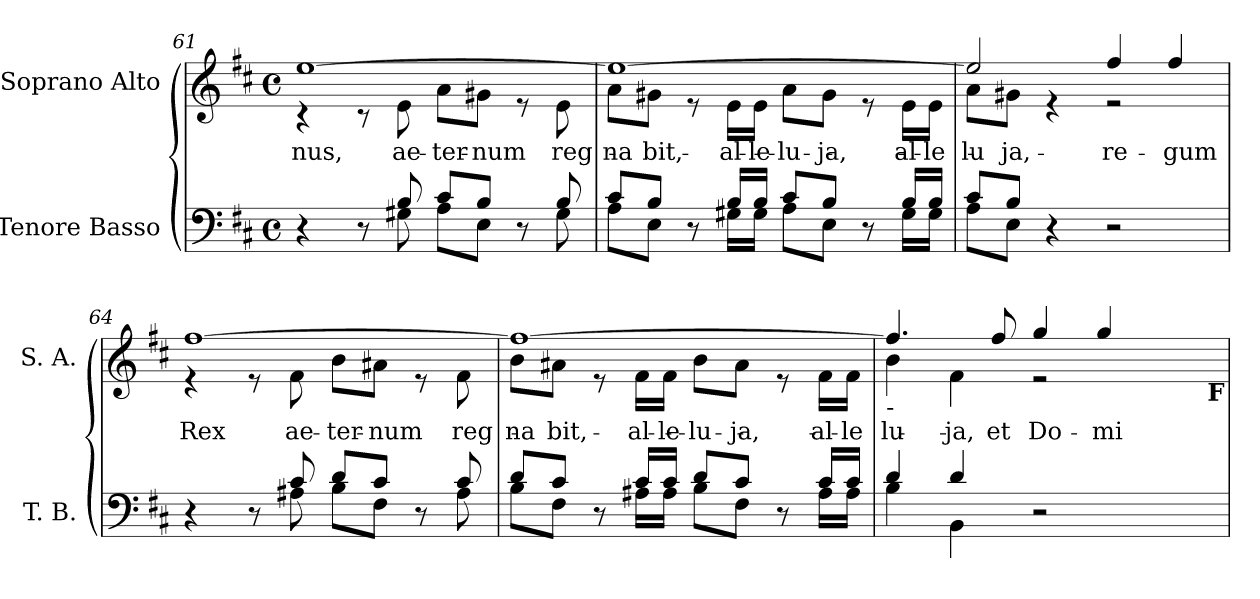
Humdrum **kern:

**kern	**kern	**text
*part2	*part1	*part1
*staff2	*staff1	*staff1
*I"Tenore Basso	*I"Soprano Alto	*
*I'T. B.	*I'S. A.	*
!!LO:LB:g=z
*clefF4	*clefG2	*
*k[f#c#]	*k[f#c#]	*
*D:	*D:	*
*M4/4	*M4/4	*
*met(c)	*met(c)	*
=61	=61	=61
*^	*	*
!	!	!LO:TX:a:t=-	!
!	!	!	!LO:LY:a:color=#000000
*	*	*^	*
4r	4ryy	[1eei	4r	-nus,
8r	8ryy	.	8r	.
!	!	!	!	!LO:LY:b:color=#000000
8Bi/	8G#Xi\	.	8ei\	ae-
!	!	!	!	!LO:LY:b:color=#000000
8c#i/L	8Ai\L	.	8ai\L	-ter-
!	!	!	!	!LO:LY:b:color=#000000
8Bi/J	8Ei\J	.	8g#Xi\J	-num
8r	8ryy	.	8r	.
!	!	!	!	!LO:LY:b:color=#000000
8Bi/	8G#i\	.	8ei\	reg-
=62	=62	=62	=62	=62
!	!	!	!	!LO:LY:b:color=#000000
8c#i/L	8Ai\L	1eei_	8ai\L	-na-
!	!	!	!	!LO:LY:b:color=#000000
8Bi/J	8Ei\J	.	8g#Xi\J	-bit,
8r	8ryy	.	8r	.
!	!	!	!	!LO:LY:b:color=#000000
16Bi/LL	16G#Xi\LL	.	16ei\LL	al-
!	!	!	!	!LO:LY:b:color=#000000
16Bi/JJ	16G#i\JJ	.	16ei\JJ	-le-
!	!	!	!	!LO:LY:b:color=#000000
8c#i/L	8Ai\L	.	8ai\L	-lu-
!	!	!	!	!LO:LY:b:color=#000000
8Bi/J	8Ei\J	.	8g#i\J	-ja,
8r	8ryy	.	8r	.
!	!	!	!	!LO:LY:b:color=#000000
16Bi/LL	16G#i\LL	.	16ei\LL	al-
!	!	!	!	!LO:LY:b:color=#000000
16Bi/JJ	16G#i\JJ	.	16ei\JJ	-le-
=63	=63	=63	=63	=63
!	!	!	!	!LO:LY:b:color=#000000
8c#i/L	8Ai\L	2eei/]	8ai\L	-lu-
!	!	!	!	!LO:LY:b:color=#000000
8Bi/J	8Ei\J	.	8g#Xi\J	-ja,
4r	4ryy	.	4r	.
!	!	!	!	!LO:LY:a:color=#000000
2r	2ryy	4ff#i/	2r	re-
!	!	!	!	!LO:LY:a:color=#000000
.	.	4ff#i/	.	-gum
=64	=64	=64	=64	=64
!	!	!	!	!LO:LY:a:color=#000000
4r	4ryy	[1ff#i	4r	Rex
8r	8ryy	.	8r	.
!	!	!	!	!LO:LY:b:color=#000000
8c#i/	8A#Xi\	.	8f#i\	ae-
!	!	!	!	!LO:LY:b:color=#000000
8di/L	8Bi\L	.	8bi\L	-ter-
!	!	!	!	!LO:LY:b:color=#000000
8c#i/J	8F#i\J	.	8a#Xi\J	-num
8r	8ryy	.	8r	.
!	!	!	!	!LO:LY:b:color=#000000
8c#i/	8A#i\	.	8f#i\	reg-
=65	=65	=65	=65	=65
!	!	!	!	!LO:LY:b:color=#000000
8di/L	8Bi\L	1ff#i_	8bi\L	-na-
!	!	!	!	!LO:LY:b:color=#000000
8c#i/J	8F#i\J	.	8a#Xi\J	-bit,
8r	8ryy	.	8r	.
!	!	!	!	!LO:LY:b:color=#000000
16c#i/LL	16A#Xi\LL	.	16f#i\LL	al-
!	!	!	!	!LO:LY:b:color=#000000
16c#i/JJ	16A#i\JJ	.	16f#i\JJ	-le-
!	!	!	!	!LO:LY:b:color=#000000
8di/L	8Bi\L	.	8bi\L	-lu-
!	!	!	!	!LO:LY:b:color=#000000
8c#i/J	8F#i\J	.	8a#i\J	-ja,
8r	8ryy	.	8r	.
!	!	!	!	!LO:LY:b:color=#000000
16c#i/LL	16A#i\LL	.	16f#i\LL	al-
!	!	!	!	!LO:LY:b:color=#000000
16c#i/JJ	16A#i\JJ	.	16f#i\JJ	-le-
!!LO:LB:g=z
=66	=66	=66	=66	=66
!	!	!LO:TX:b:t=-	!	!
!	!	!	!	!LO:LY:b:color=#000000
*	*	*	*^	*
4di/	4Bi\	4.ff#i/]	4bi\	2ryy	-lu-
!	!	!	!	!	!LO:LY:b:color=#000000
4di/	4BBi\	.	4f#i\	.	-ja,
!	!	!	!	!	!LO:LY:a:color=#000000
.	.	8ff#i/	.	.	et
!	!	!	!	!	!LO:LY:a:color=#000000
2r	2ryy	4ggi/	2r	4ryy	Do-
!	!	!	!	!	!LO:LY:a:color=#000000
.	.	4ggi/	.	8ryy	-mi-
.	.	.	.	16ryy	.
.	.	.	.	32ryy	.
.	.	.	.	64ryy	.
.	.	.	.	128...ryy	.
!	!	!	!	!LO:TX:b:B:t=F	!
.	.	.	.	1024ryy	.
*v	*v	*	*	*	*
*	*v	*v	*v	*
=	=	=
*-	*-	*-
